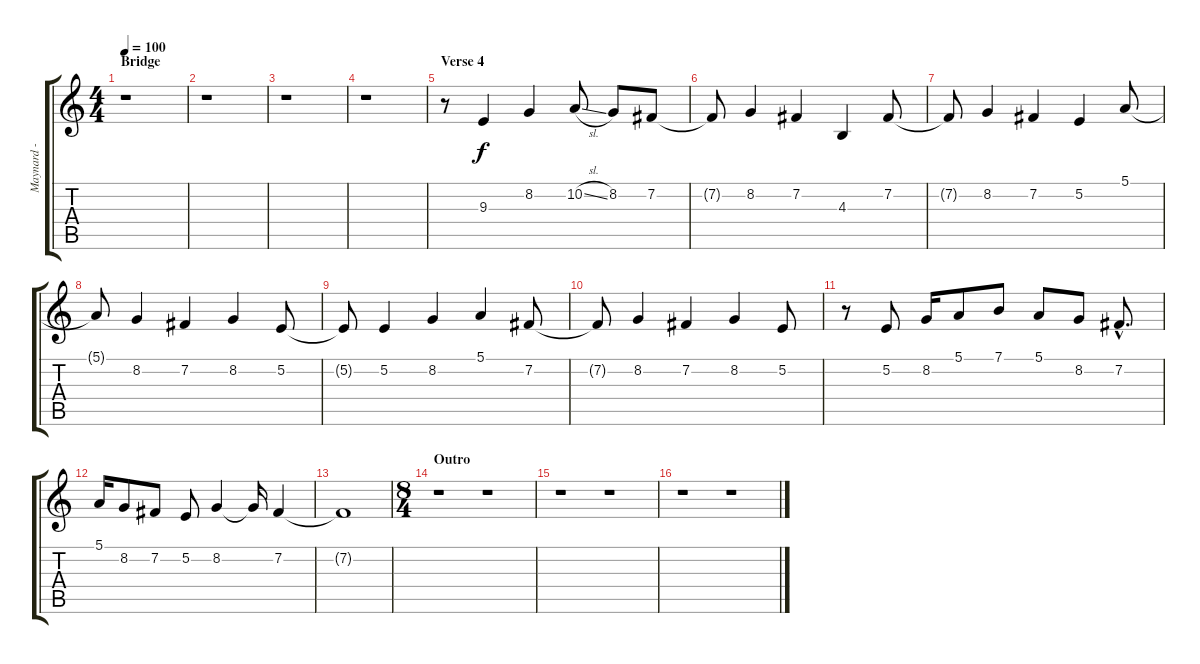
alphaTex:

\track ("Maynard - Vocals" "Maynard - ") {instrument altosax}
\staff {score tabs}
\tuning (E4 B3 G3 D3 A2 E2) {hide}
\ts (4 4)
\section ("" "Bridge")
\tempo 100
\clef g2
\ks c
r.1{dy f} |
r.1 |
r.1 |
r.1 |
\section ("" "Verse 4")
r.8 9.3.4 8.2.4 10.2{sl}.8 8.2.8 7.2.8 |
7.2{t}.8 8.2.4 7.2.4 4.3.4 7.2.8 |
7.2{t}.8 8.2.4 7.2.4 5.2.4 5.1.8 |
5.1{t}.8 8.2.4 7.2.4 8.2.4 5.2.8 |
5.2{t}.8 5.2.4 8.2.4 5.1.4 7.2.8 |
7.2{t}.8 8.2.4 7.2.4 8.2.4 5.2.8 |
r.8 5.2.8 8.2.16 5.1.8 7.1.8 5.1.8 8.2.8 7.2{hac}.8{d} |
5.1.16 8.2.8 7.2.8 5.2.8 8.2.4 8.2{t}.16 7.2.4 |
7.2{t}.1{volume 0} |
\ts (8 4)
\section ("" "Outro")
r.1 r.1 |
r.1 r.1 |
r.1 r.1
